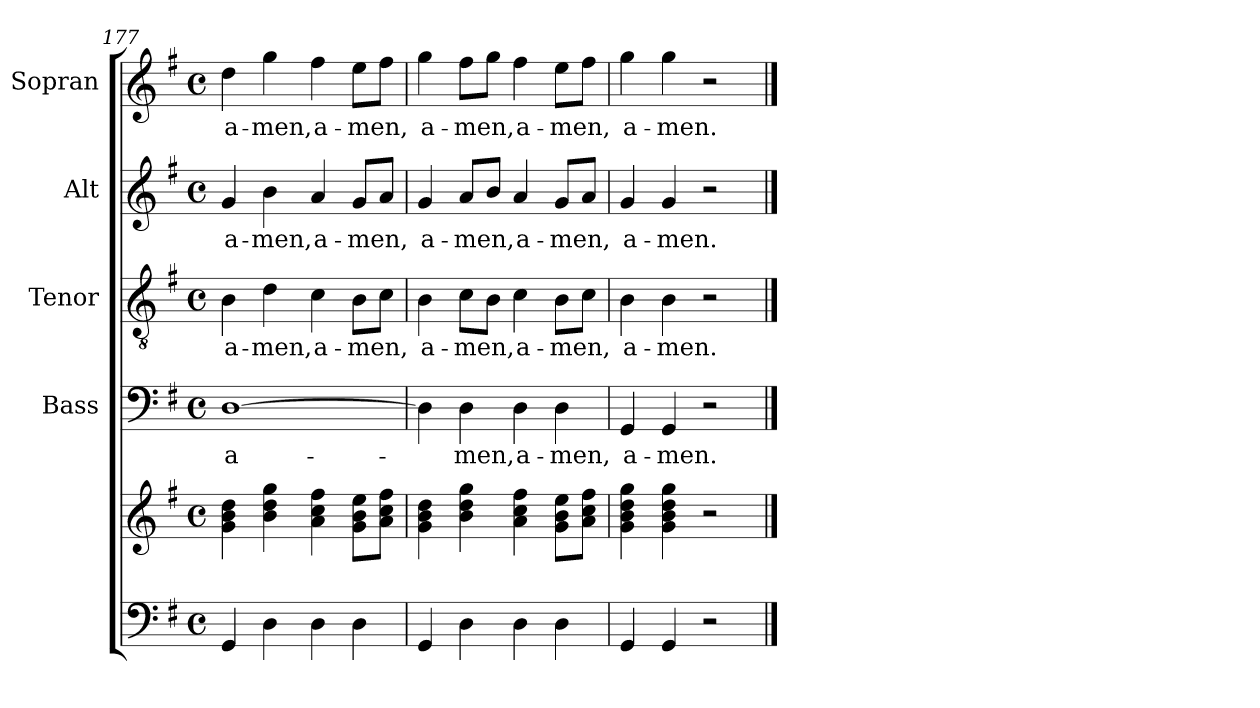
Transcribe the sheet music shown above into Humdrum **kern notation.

**kern	**kern	**kern	**text	**kern	**text	**kern	**text	**kern	**text
*part5	*part5	*part4	*part4	*part3	*part3	*part2	*part2	*part1	*part1
*staff6	*staff5	*staff4	*staff4	*staff3	*staff3	*staff2	*staff2	*staff1	*staff1
*	*	*I"Bass	*	*I"Tenor	*	*I"Alt	*	*I"Sopran	*
*	*	*I'B.	*	*I'T.	*	*I'A.	*	*I'S.	*
*clefF4	*clefG2	*clefF4	*	*clefGv2	*	*clefG2	*	*clefG2	*
*k[f#]	*k[f#]	*k[f#]	*	*k[f#]	*	*k[f#]	*	*k[f#]	*
*G:	*G:	*G:	*	*G:	*	*G:	*	*G:	*
*M4/4	*M4/4	*M4/4	*	*M4/4	*	*M4/4	*	*M4/4	*
*met(c)	*met(c)	*met(c)	*	*met(c)	*	*met(c)	*	*met(c)	*
=177	=177	=177	=177	=177	=177	=177	=177	=177	=177
!	!	!	!LO:LY:b	!	!LO:LY:b	!	!LO:LY:b	!	!LO:LY:b
4GG/	4g\ 4b\ 4dd\	[1D	a-	4B\	a-	4g/	a-	4dd\	a-
!	!	!	!	!	!LO:LY:b	!	!LO:LY:b	!	!LO:LY:b
4D\	4b\ 4dd\ 4gg\	.	.	4d\	-men,	4b\	-men,	4gg\	-men,
!	!	!	!	!	!LO:LY:b	!	!LO:LY:b	!	!LO:LY:b
4D\	4a\ 4cc\ 4ff#\	.	.	4c\	a-	4a/	a-	4ff#\	a-
!	!	!	!	!	!LO:LY:b	!	!LO:LY:b	!	!LO:LY:b
4D\	8g\ 8b\ 8ee\L	.	.	8B\L	-men,	8g/L	-men,	8ee\L	-men,
.	8a\ 8cc\ 8ff#\J	.	.	8c\J	.	8a/J	.	8ff#\J	.
=178	=178	=178	=178	=178	=178	=178	=178	=178	=178
!	!	!	!	!	!LO:LY:b	!	!LO:LY:b	!	!LO:LY:b
4GG/	4g\ 4b\ 4dd\	4D\]	.	4B\	a-	4g/	a-	4gg\	a-
!	!	!	!LO:LY:b	!	!LO:LY:b	!	!LO:LY:b	!	!LO:LY:b
4D\	4b\ 4dd\ 4gg\	4D\	-men,	8c\L	-men,	8a/L	-men,	8ff#\L	-men,
.	.	.	.	8B\J	.	8b/J	.	8gg\J	.
!	!	!	!LO:LY:b	!	!LO:LY:b	!	!LO:LY:b	!	!LO:LY:b
4D\	4a\ 4cc\ 4ff#\	4D\	a-	4c\	a-	4a/	a-	4ff#\	a-
!	!	!	!LO:LY:b	!	!LO:LY:b	!	!LO:LY:b	!	!LO:LY:b
4D\	8g\ 8b\ 8ee\L	4D\	-men,	8B\L	-men,	8g/L	-men,	8ee\L	-men,
.	8a\ 8cc\ 8ff#\J	.	.	8c\J	.	8a/J	.	8ff#\J	.
=179	=179	=179	=179	=179	=179	=179	=179	=179	=179
!	!	!	!LO:LY:b	!	!LO:LY:b	!	!LO:LY:b	!	!LO:LY:b
4GG/	4g\ 4b\ 4dd\ 4gg\	4GG/	a-	4B\	a-	4g/	a-	4gg\	a-
!	!	!	!LO:LY:b	!	!LO:LY:b	!	!LO:LY:b	!	!LO:LY:b
4GG/	4g\ 4b\ 4dd\ 4gg\	4GG/	-men.	4B\	-men.	4g/	-men.	4gg\	-men.
2r	2r	2r	.	2r	.	2r	.	2r	.
==	==	==	==	==	==	==	==	==	==
*-	*-	*-	*-	*-	*-	*-	*-	*-	*-
